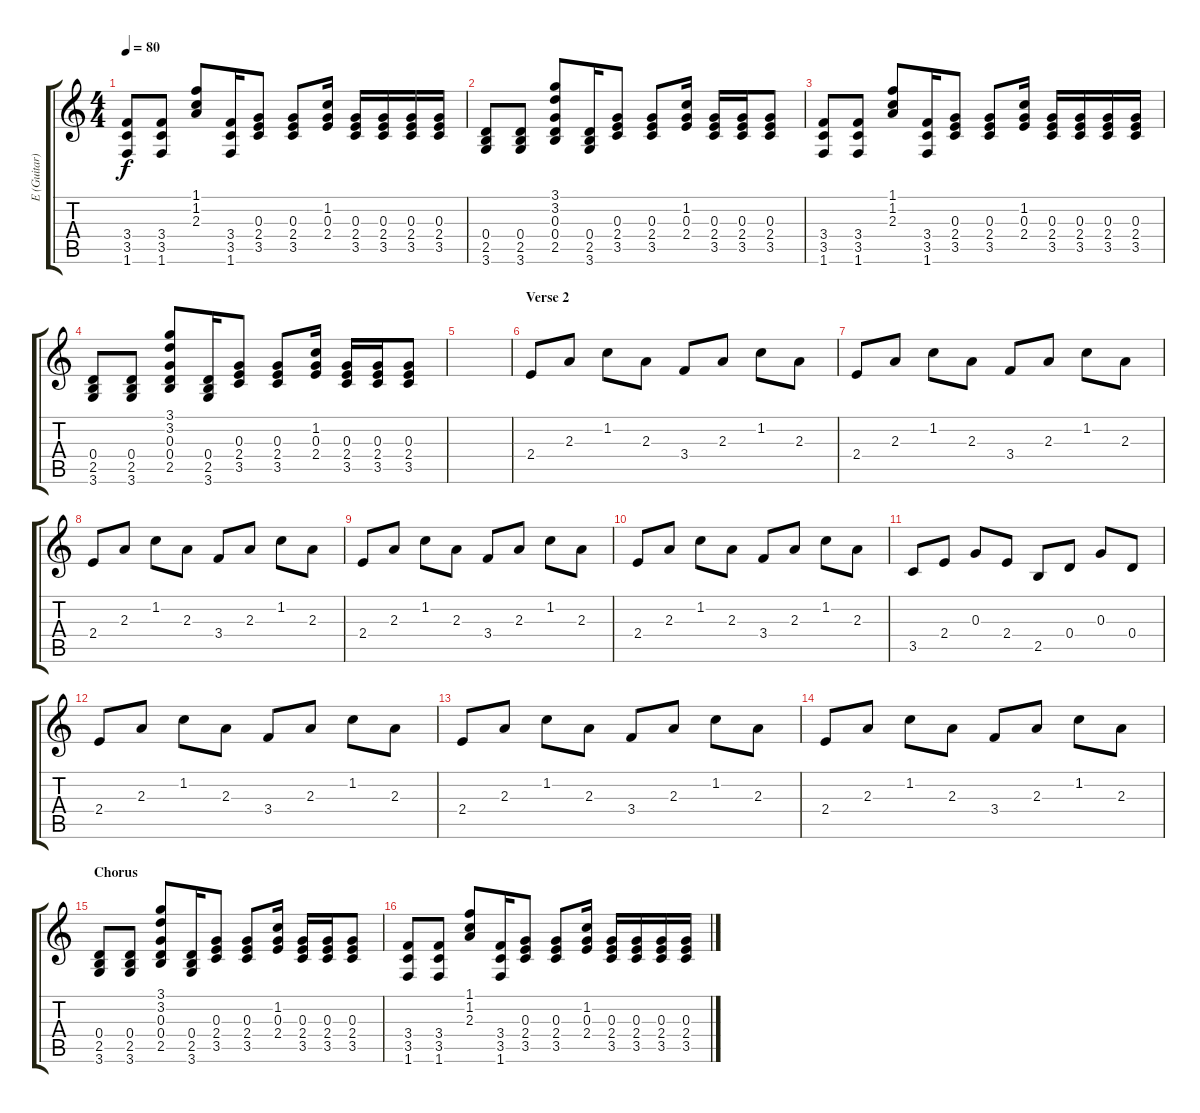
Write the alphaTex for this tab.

\track ("E (Guitar)" "E (Guitar)") {instrument overdrivenguitar}
\staff {score tabs}
\tuning (E4 B3 G3 D3 A2 E2) {hide}
\ts (4 4)
\tempo 80
\clef g2
\ks c
(3.4 3.5 1.6).8{dy f} (3.4 3.5 1.6).8 (1.1 1.2 2.3).8 (3.4 3.5 1.6).16 (0.3 2.4 3.5).8 (0.3 2.4 3.5).8 (1.2 0.3 2.4).16 (0.3 2.4 3.5).16 (0.3 2.4 3.5).16 (0.3 2.4 3.5).16 (0.3 2.4 3.5).16 |
(0.4 2.5 3.6).8 (0.4 2.5 3.6).8 (3.1 3.2 0.3 0.4 2.5).8 (0.4 2.5 3.6).16 (0.3 2.4 3.5).8 (0.3 2.4 3.5).8 (1.2 0.3 2.4).16 (0.3 2.4 3.5).16 (0.3 2.4 3.5).16 (0.3 2.4 3.5).8 |
(3.4 3.5 1.6).8 (3.4 3.5 1.6).8 (1.1 1.2 2.3).8 (3.4 3.5 1.6).16 (0.3 2.4 3.5).8 (0.3 2.4 3.5).8 (1.2 0.3 2.4).16 (0.3 2.4 3.5).16 (0.3 2.4 3.5).16 (0.3 2.4 3.5).16 (0.3 2.4 3.5).16 |
(0.4 2.5 3.6).8 (0.4 2.5 3.6).8 (3.1 3.2 0.3 0.4 2.5).8 (0.4 2.5 3.6).16 (0.3 2.4 3.5).8 (0.3 2.4 3.5).8 (1.2 0.3 2.4).16 (0.3 2.4 3.5).16 (0.3 2.4 3.5).16 (0.3 2.4 3.5).8 |
|
\section ("" "Verse 2")
2.4.8 2.3.8 1.2.8 2.3.8 3.4.8 2.3.8 1.2.8 2.3.8 |
2.4.8 2.3.8 1.2.8 2.3.8 3.4.8 2.3.8 1.2.8 2.3.8 |
2.4.8 2.3.8 1.2.8 2.3.8 3.4.8 2.3.8 1.2.8 2.3.8 |
2.4.8 2.3.8 1.2.8 2.3.8 3.4.8 2.3.8 1.2.8 2.3.8 |
2.4.8 2.3.8 1.2.8 2.3.8 3.4.8 2.3.8 1.2.8 2.3.8 |
3.5.8 2.4.8 0.3.8 2.4.8 2.5.8 0.4.8 0.3.8 0.4.8 |
2.4.8 2.3.8 1.2.8 2.3.8 3.4.8 2.3.8 1.2.8 2.3.8 |
2.4.8 2.3.8 1.2.8 2.3.8 3.4.8 2.3.8 1.2.8 2.3.8 |
2.4.8 2.3.8 1.2.8 2.3.8 3.4.8 2.3.8 1.2.8 2.3.8 |
\section ("" "Chorus")
(0.4 2.5 3.6).8 (0.4 2.5 3.6).8 (3.1 3.2 0.3 0.4 2.5).8 (0.4 2.5 3.6).16 (0.3 2.4 3.5).8 (0.3 2.4 3.5).8 (1.2 0.3 2.4).16 (0.3 2.4 3.5).16 (0.3 2.4 3.5).16 (0.3 2.4 3.5).8 |
(3.4 3.5 1.6).8 (3.4 3.5 1.6).8 (1.1 1.2 2.3).8 (3.4 3.5 1.6).16 (0.3 2.4 3.5).8 (0.3 2.4 3.5).8 (1.2 0.3 2.4).16 (0.3 2.4 3.5).16 (0.3 2.4 3.5).16 (0.3 2.4 3.5).16 (0.3 2.4 3.5).16
